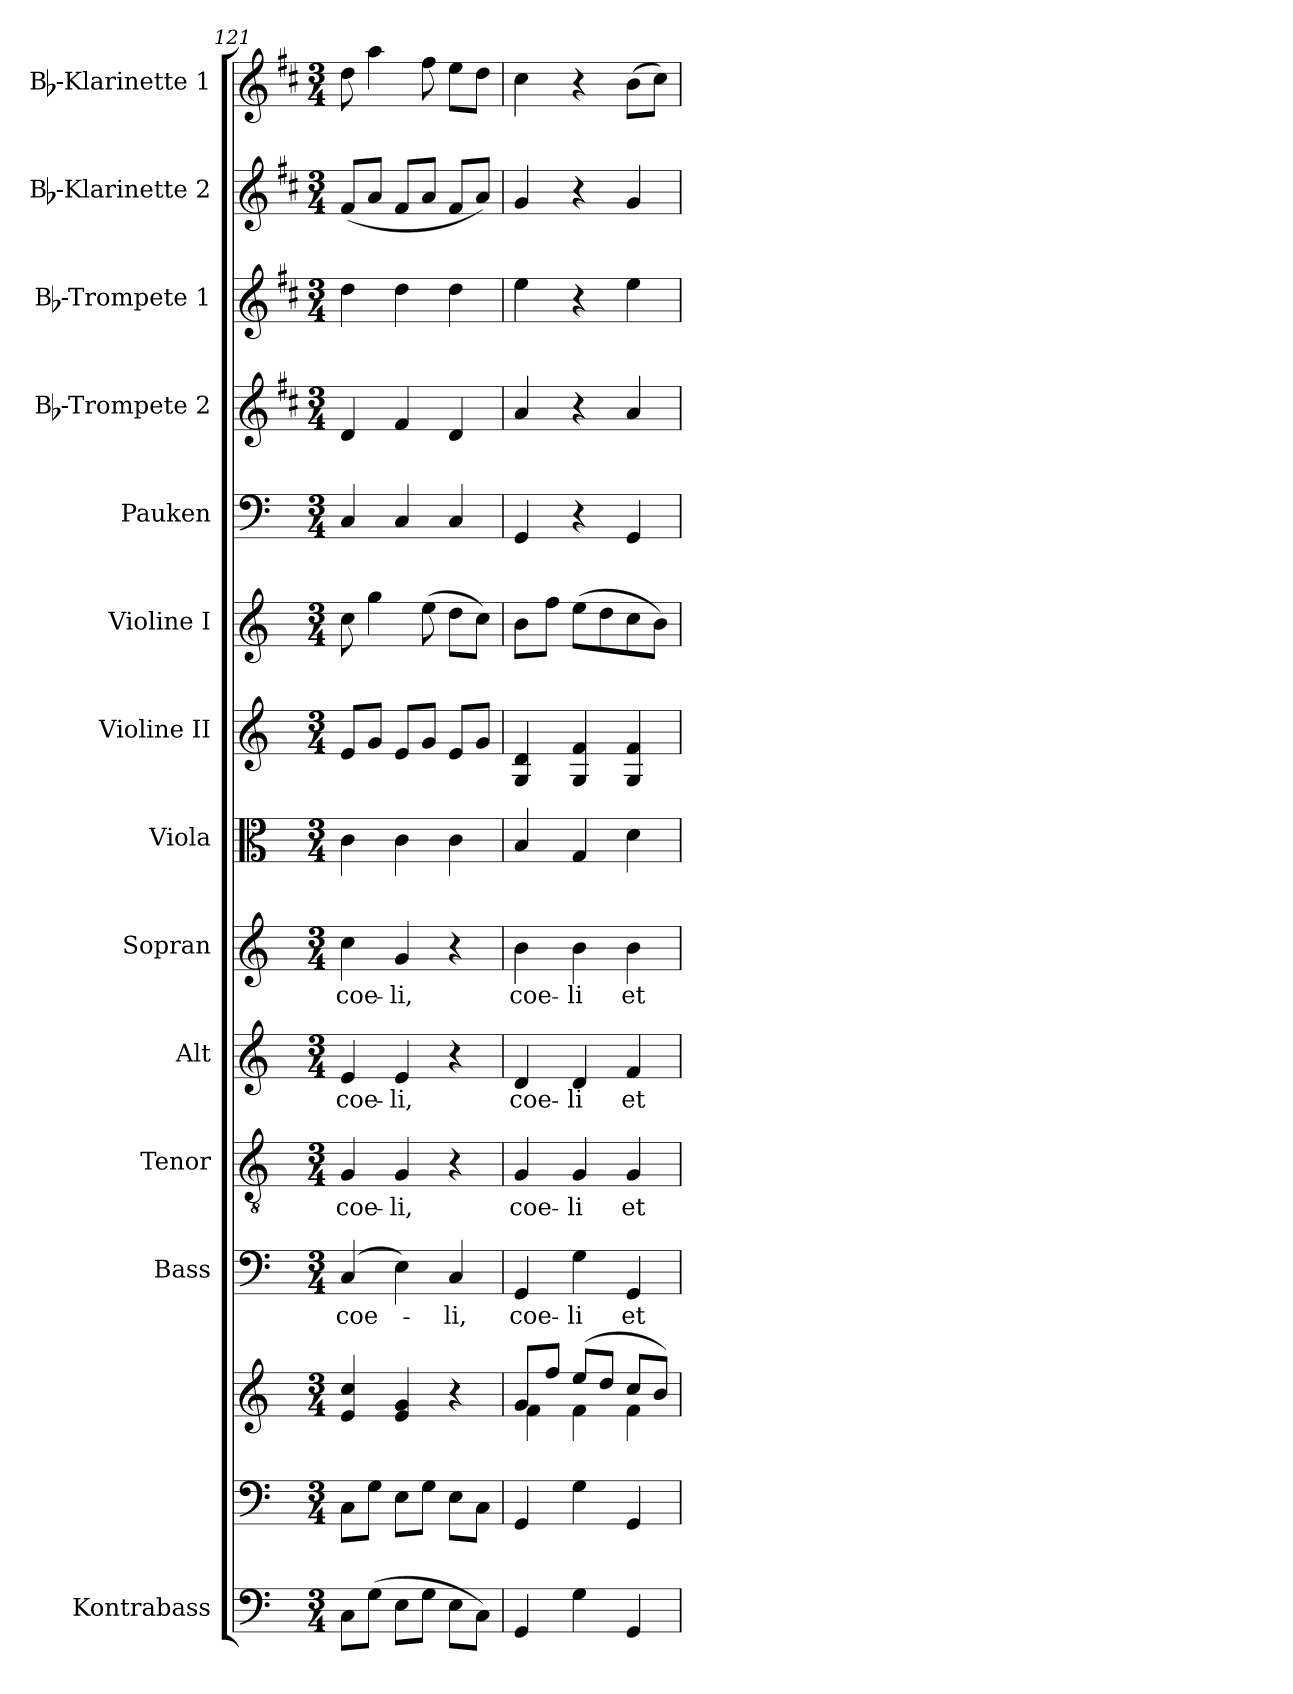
**kern	**kern	**kern	**kern	**text	**kern	**text	**kern	**text	**kern	**text	**kern	**kern	**kern	**kern	**kern	**kern	**kern	**kern
*part14	*part13	*part13	*part12	*part12	*part11	*part11	*part10	*part10	*part9	*part9	*part8	*part7	*part6	*part5	*part4	*part3	*part2	*part1
*staff15	*staff14	*staff13	*staff12	*staff12	*staff11	*staff11	*staff10	*staff10	*staff9	*staff9	*staff8	*staff7	*staff6	*staff5	*staff4	*staff3	*staff2	*staff1
*I"Kontrabass	*	*	*I"Bass	*	*I"Tenor	*	*I"Alt	*	*I"Sopran	*	*I"Viola	*I"Violine II	*I"Violine I	*I"Pauken	*I"Bb-Trompete 2	*I"Bb-Trompete 1	*I"Bb-Klarinette 2	*I"Bb-Klarinette 1
*I'Kb.	*	*	*I'B.	*	*I'T.	*	*I'A.	*	*I'S.	*	*I'Vla.	*I'Vl. II	*I'Vl. I	*I'Pk.	*I'Bb Trp. 2	*I'Bb Trp. 1	*I'Bb Kl. 2	*I'Bb Kl. 1
*clefF4	*clefF4	*clefG2	*clefF4	*	*clefGv2	*	*clefG2	*	*clefG2	*	*clefC3	*clefG2	*clefG2	*clefF4	*clefG2	*clefG2	*clefG2	*clefG2
*ITrd7c12	*	*	*	*	*	*	*	*	*	*	*	*	*	*	*ITrd1c2	*ITrd1c2	*ITrd1c2	*ITrd1c2
*k[]	*k[]	*k[]	*k[]	*	*k[]	*	*k[]	*	*k[]	*	*k[]	*k[]	*k[]	*k[]	*k[]	*k[]	*k[]	*k[]
*C:	*C:	*C:	*C:	*	*C:	*	*C:	*	*C:	*	*C:	*C:	*C:	*C:	*C:	*C:	*C:	*C:
*M3/4	*M3/4	*M3/4	*M3/4	*	*M3/4	*	*M3/4	*	*M3/4	*	*M3/4	*M3/4	*M3/4	*M3/4	*M3/4	*M3/4	*M3/4	*M3/4
=121	=121	=121	=121	=121	=121	=121	=121	=121	=121	=121	=121	=121	=121	=121	=121	=121	=121	=121
!	!	!	!	!LO:LY:b	!	!LO:LY:b	!	!LO:LY:b	!	!LO:LY:b	!	!	!	!	!	!	!	!
8CC\L	8C\L	4e/ 4cc/	(4C/	coe-	4G/	coe-	4e/	coe-	4cc\	coe-	4c\	8e/L	8cc\	4C/	4c/	4cc\	(<8e/L	8cc\
(>8GG\J	8G\J	.	.	.	.	.	.	.	.	.	.	8g/J	4gg\	.	.	.	8g/J	4gg\
!	!	!	!	!	!	!LO:LY:b	!	!LO:LY:b	!	!LO:LY:b	!	!	!	!	!	!	!	!
8EE\L	8E\L	4e/ 4g/	4E\)	.	4G/	-li,	4e/	-li,	4g/	-li,	4c\	8e/L	.	4C/	4e/	4cc\	8e/L	.
8GG\J	8G\J	.	.	.	.	.	.	.	.	.	.	8g/J	(>8ee\	.	.	.	8g/J	8ee\
!	!	!	!	!LO:LY:b	!	!	!	!	!	!	!	!	!	!	!	!	!	!
8EE\L	8E\L	4r	4C/	-li,	4r	.	4r	.	4r	.	4c\	8e/L	8dd\L	4C/	4c/	4cc\	8e/L	8dd\L
8CC\J)	8C\J	.	.	.	.	.	.	.	.	.	.	8g/J	8cc\J)	.	.	.	8g/J)	8cc\J
=122	=122	=122	=122	=122	=122	=122	=122	=122	=122	=122	=122	=122	=122	=122	=122	=122	=122	=122
*	*	*^	*	*	*	*	*	*	*	*	*	*	*	*	*	*	*	*
!	!	!	!	!	!LO:LY:b	!	!LO:LY:b	!	!LO:LY:b	!	!LO:LY:b	!	!	!	!	!	!	!	!
4GGG/	4GG/	8g/L	4f\	4GG/	coe-	4G/	coe-	4d/	coe-	4b\	coe-	4B/	4G/ 4d/	8b\L	4GG/	4g/	4dd\	4f/	4b\
.	.	8ff/J	.	.	.	.	.	.	.	.	.	.	.	8ff\J	.	.	.	.	.
!	!	!	!	!	!LO:LY:b	!	!LO:LY:b	!	!LO:LY:b	!	!LO:LY:b	!	!	!	!	!	!	!	!
4GG\	4G\	(>8ee/L	4f\	4G\	-li	4G/	-li	4d/	-li	4b\	-li	4G/	4G/ 4f/	(>8ee\L	4r	4r	4r	4r	4r
.	.	8dd/J	.	.	.	.	.	.	.	.	.	.	.	8dd\	.	.	.	.	.
!	!	!	!	!	!LO:LY:b	!	!LO:LY:b	!	!LO:LY:b	!	!LO:LY:b	!	!	!	!	!	!	!	!
4GGG/	4GG/	8cc/L	4f\	4GG/	et	4G/	et	4f/	et	4b\	et	4d\	4G/ 4f/	8cc\	4GG/	4g/	4dd\	4f/	(>8a\L
.	.	8b/J)	.	.	.	.	.	.	.	.	.	.	.	8b\J)	.	.	.	.	8b\J)
*	*	*v	*v	*	*	*	*	*	*	*	*	*	*	*	*	*	*	*	*
=	=	=	=	=	=	=	=	=	=	=	=	=	=	=	=	=	=	=
*-	*-	*-	*-	*-	*-	*-	*-	*-	*-	*-	*-	*-	*-	*-	*-	*-	*-	*-
